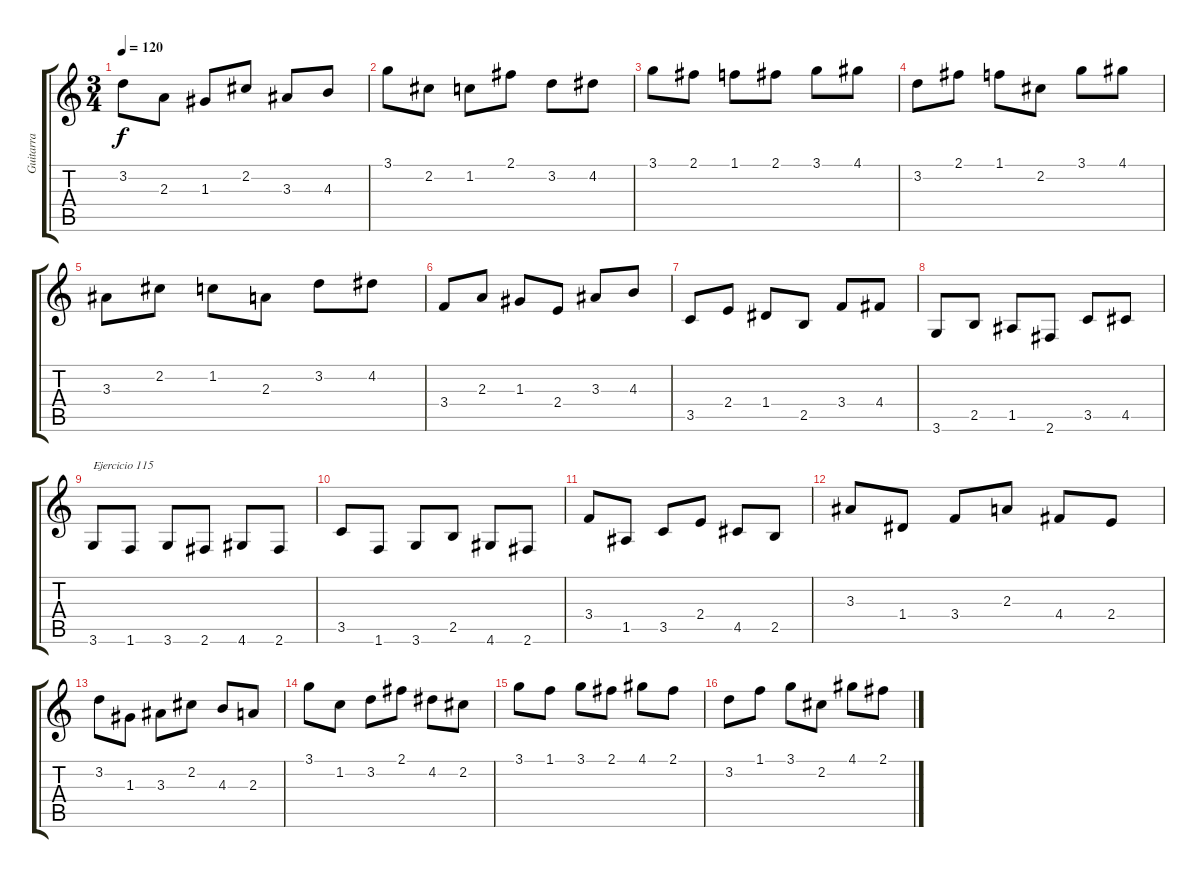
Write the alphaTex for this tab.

\track ("Guitarra" "Guitarra") {instrument acousticguitarnylon}
\staff {score tabs}
\tuning (E4 B3 G3 D3 A2 E2) {hide}
\ts (3 4)
\tempo 120
\clef g2
\ks c
3.2.8{dy f} 2.3.8 1.3.8 2.2.8 3.3.8 4.3.8 |
3.1.8 2.2.8 1.2.8 2.1.8 3.2.8 4.2.8 |
3.1.8 2.1.8 1.1.8 2.1.8 3.1.8 4.1.8 |
3.2.8 2.1.8 1.1.8 2.2.8 3.1.8 4.1.8 |
3.3.8 2.2.8 1.2.8 2.3.8 3.2.8 4.2.8 |
3.4.8 2.3.8 1.3.8 2.4.8 3.3.8 4.3.8 |
3.5.8 2.4.8 1.4.8 2.5.8 3.4.8 4.4.8 |
3.6.8 2.5.8 1.5.8 2.6.8 3.5.8 4.5.8 |
3.6.8{txt "Ejercicio 115"} 1.6.8 3.6.8 2.6.8 4.6.8 2.6.8 |
3.5.8 1.6.8 3.6.8 2.5.8 4.6.8 2.6.8 |
3.4.8 1.5.8 3.5.8 2.4.8 4.5.8 2.5.8 |
3.3.8 1.4.8 3.4.8 2.3.8 4.4.8 2.4.8 |
3.2.8 1.3.8 3.3.8 2.2.8 4.3.8 2.3.8 |
3.1.8 1.2.8 3.2.8 2.1.8 4.2.8 2.2.8 |
3.1.8 1.1.8 3.1.8 2.1.8 4.1.8 2.1.8 |
3.2.8 1.1.8 3.1.8 2.2.8 4.1.8 2.1.8
